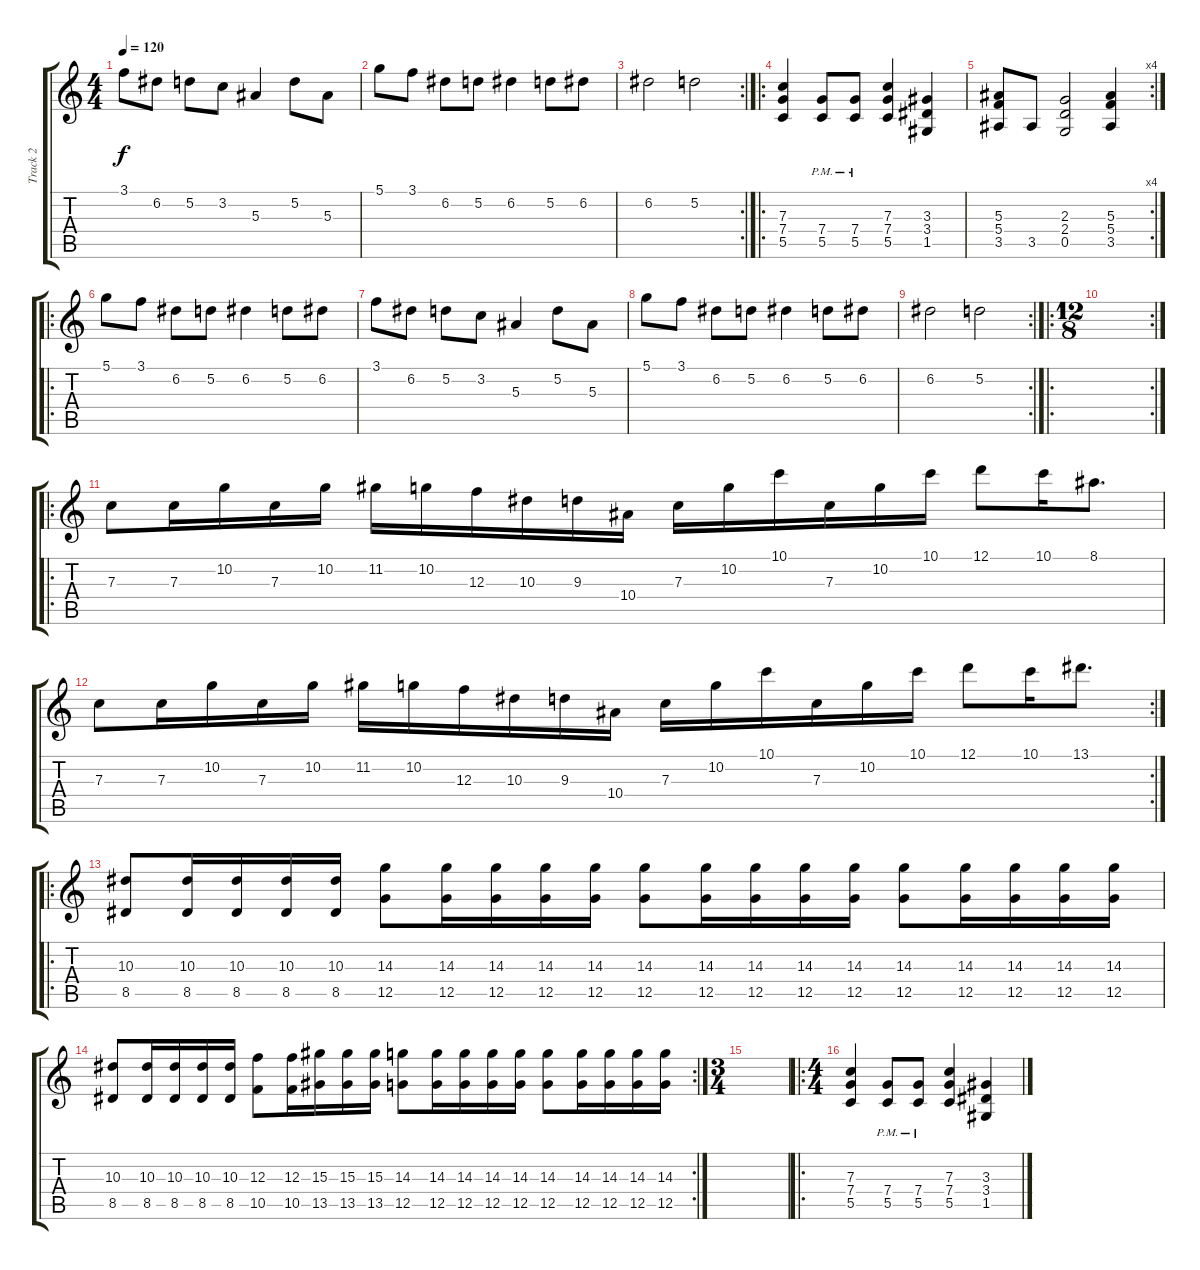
\track ("Track 2" "Track 2") {instrument distortionguitar}
\staff {score tabs}
\tuning (D4 A3 F3 C3 G2 D2) {hide}
\ts (4 4)
\tempo 120
\clef g2
\ks c
3.1.8{dy f} 6.2.8 5.2.8 3.2.8 5.3.4 5.2.8 5.3.8 |
5.1.8 3.1.8 6.2.8 5.2.8 6.2.4 5.2.8 6.2.8 |
\rc 2
6.2.2 5.2.2 |
\ro
(7.3 7.4 5.5).4 (7.4{pm} 5.5{pm}).8 (7.4{pm} 5.5{pm}).8 (7.3 7.4 5.5).4 (3.3 3.4 1.5).4 |
\rc 4
(5.3 5.4 3.5).8 3.5.8 (2.3 2.4 0.5).2 (5.3 5.4 3.5).4 |
\ro
5.1.8 3.1.8 6.2.8 5.2.8 6.2.4 5.2.8 6.2.8 |
3.1.8 6.2.8 5.2.8 3.2.8 5.3.4 5.2.8 5.3.8 |
5.1.8 3.1.8 6.2.8 5.2.8 6.2.4 5.2.8 6.2.8 |
\rc 2
6.2.2 5.2.2 |
\ro
\rc 2
\ts (12 8)
|
\ro
7.3.8 7.3.16 10.2.16 7.3.16 10.2.16 11.2.16 10.2.16 12.3.16 10.3.16 9.3.16 10.4.16 7.3.16 10.2.16 10.1.16 7.3.16 10.2.16 10.1.16 12.1.8 10.1.16 8.1.8{d} |
\rc 2
7.3.8 7.3.16 10.2.16 7.3.16 10.2.16 11.2.16 10.2.16 12.3.16 10.3.16 9.3.16 10.4.16 7.3.16 10.2.16 10.1.16 7.3.16 10.2.16 10.1.16 12.1.8 10.1.16 13.1.8{d} |
\ro
(10.3 8.5).8 (10.3 8.5).16 (10.3 8.5).16 (10.3 8.5).16 (10.3 8.5).16 (14.3 12.5).8 (14.3 12.5).16 (14.3 12.5).16 (14.3 12.5).16 (14.3 12.5).16 (14.3 12.5).8 (14.3 12.5).16 (14.3 12.5).16 (14.3 12.5).16 (14.3 12.5).16 (14.3 12.5).8 (14.3 12.5).16 (14.3 12.5).16 (14.3 12.5).16 (14.3 12.5).16 |
\rc 2
(10.3 8.5).8 (10.3 8.5).16 (10.3 8.5).16 (10.3 8.5).16 (10.3 8.5).16 (12.3 10.5).8 (12.3 10.5).16 (15.3 13.5).16 (15.3 13.5).16 (15.3 13.5).16 (14.3 12.5).8 (14.3 12.5).16 (14.3 12.5).16 (14.3 12.5).16 (14.3 12.5).16 (14.3 12.5).8 (14.3 12.5).16 (14.3 12.5).16 (14.3 12.5).16 (14.3 12.5).16 |
\ts (3 4)
|
\ro
\ts (4 4)
(7.3 7.4 5.5).4 (7.4{pm} 5.5{pm}).8 (7.4{pm} 5.5{pm}).8 (7.3 7.4 5.5).4 (3.3 3.4 1.5).4
